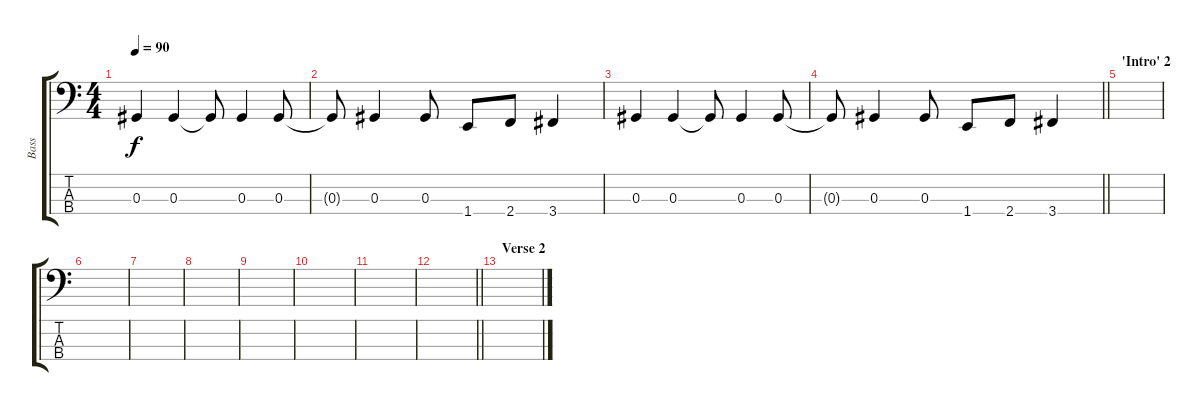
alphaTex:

\track ("Bass" "Bass") {instrument electricbassfinger}
\staff {score tabs}
\tuning (Gb2 Db2 Ab1 Eb1) {hide}
\ts (4 4)
\tempo 90
\clef f4
\ks c
0.3.4{dy f} 0.3.4 0.3{t}.8 0.3.4 0.3.8 |
0.3{t}.8 0.3.4 0.3.8 1.4.8 2.4.8 3.4.4 |
0.3.4 0.3.4 0.3{t}.8 0.3.4 0.3.8 |
\barLineRight lightlight
0.3{t}.8 0.3.4 0.3.8 1.4.8 2.4.8 3.4.4 |
\section ("" "'Intro' 2")
|
|
|
|
|
|
|
\barLineRight lightlight
|
\section ("" "Verse 2")
